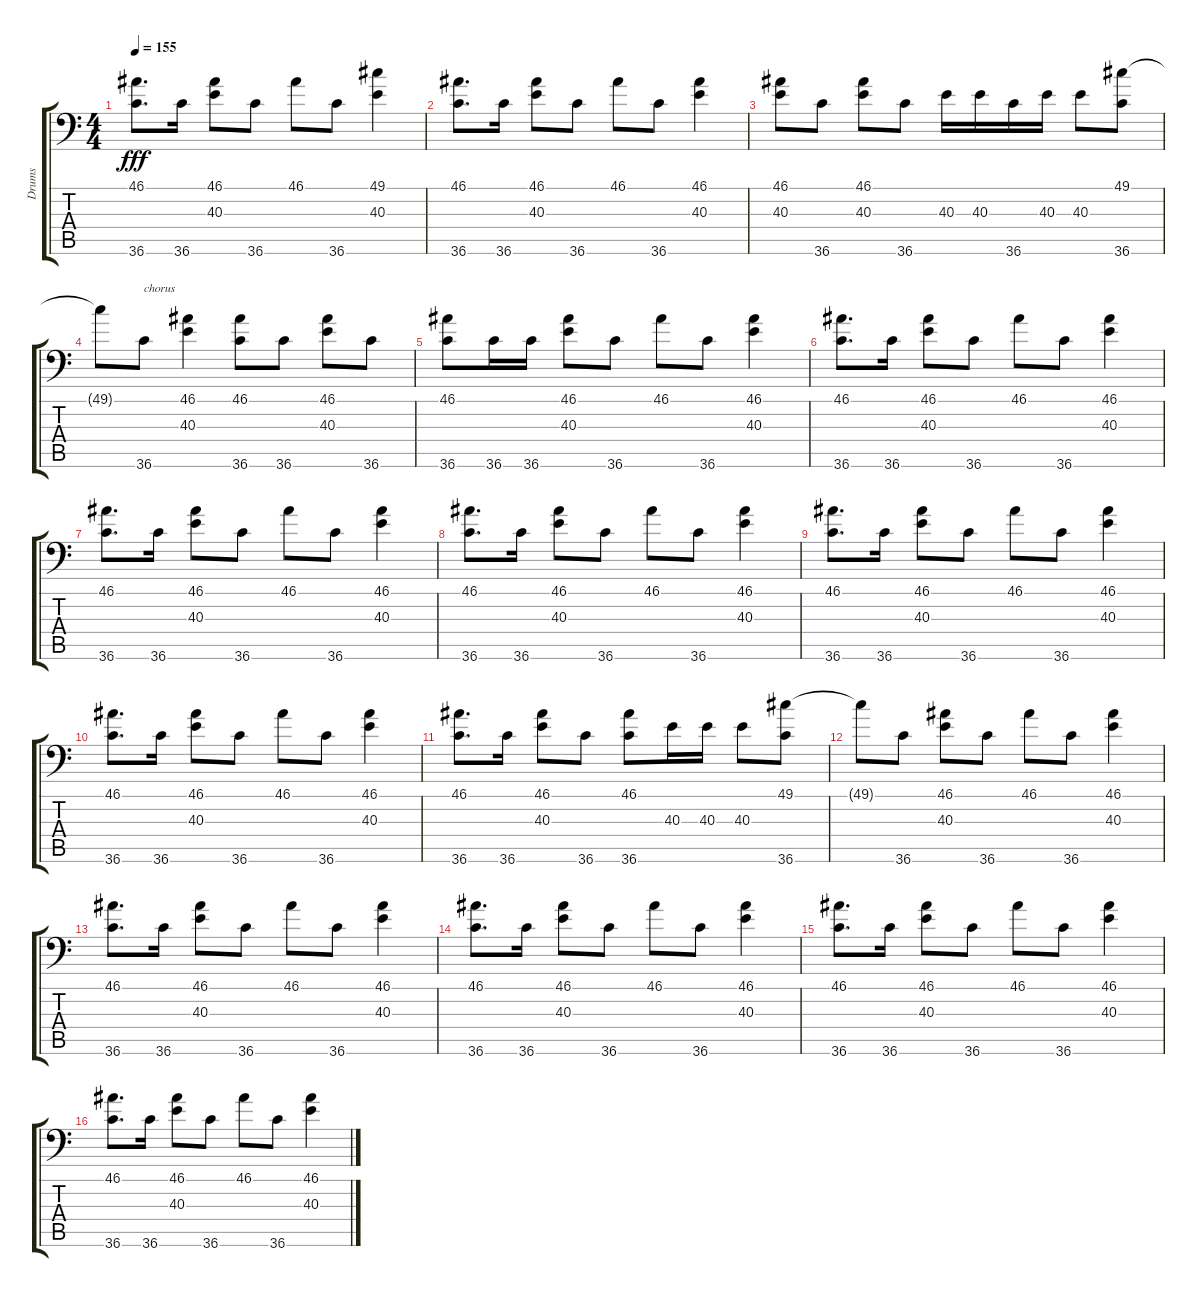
\track ("Drums" "Drums") {instrument acousticgrandpiano}
\staff {score tabs}
\tuning (C-1 C-1 C-1 C-1 C-1 C-1) {hide}
\ts (4 4)
\tempo 155
\clef f4
\ks c
(46.1 36.6).8{d dy fff} 36.6.16 (46.1 40.3).8 36.6.8 46.1.8 36.6.8 (49.1 40.3).4 |
(46.1 36.6).8{d} 36.6.16 (46.1 40.3).8 36.6.8 46.1.8 36.6.8 (46.1 40.3).4 |
(46.1 40.3).8 36.6.8 (46.1 40.3).8 36.6.8 40.3.16 40.3.16 36.6.16 40.3.16 40.3.8 (49.1 36.6).8 |
49.1{t}.8 36.6.8{txt "chorus"} (46.1 40.3).4 (46.1 36.6).8 36.6.8 (46.1 40.3).8 36.6.8 |
(46.1 36.6).8 36.6.16 36.6.16 (46.1 40.3).8 36.6.8 46.1.8 36.6.8 (46.1 40.3).4 |
(46.1 36.6).8{d} 36.6.16 (46.1 40.3).8 36.6.8 46.1.8 36.6.8 (46.1 40.3).4 |
(46.1 36.6).8{d} 36.6.16 (46.1 40.3).8 36.6.8 46.1.8 36.6.8 (46.1 40.3).4 |
(46.1 36.6).8{d} 36.6.16 (46.1 40.3).8 36.6.8 46.1.8 36.6.8 (46.1 40.3).4 |
(46.1 36.6).8{d} 36.6.16 (46.1 40.3).8 36.6.8 46.1.8 36.6.8 (46.1 40.3).4 |
(46.1 36.6).8{d} 36.6.16 (46.1 40.3).8 36.6.8 46.1.8 36.6.8 (46.1 40.3).4 |
(46.1 36.6).8{d} 36.6.16 (46.1 40.3).8 36.6.8 (46.1 36.6).8 40.3.16 40.3.16 40.3.8 (49.1 36.6).8 |
49.1{t}.8 36.6.8 (46.1 40.3).8 36.6.8 46.1.8 36.6.8 (46.1 40.3).4 |
(46.1 36.6).8{d} 36.6.16 (46.1 40.3).8 36.6.8 46.1.8 36.6.8 (46.1 40.3).4 |
(46.1 36.6).8{d} 36.6.16 (46.1 40.3).8 36.6.8 46.1.8 36.6.8 (46.1 40.3).4 |
(46.1 36.6).8{d} 36.6.16 (46.1 40.3).8 36.6.8 46.1.8 36.6.8 (46.1 40.3).4 |
(46.1 36.6).8{d} 36.6.16 (46.1 40.3).8 36.6.8 46.1.8 36.6.8 (46.1 40.3).4
